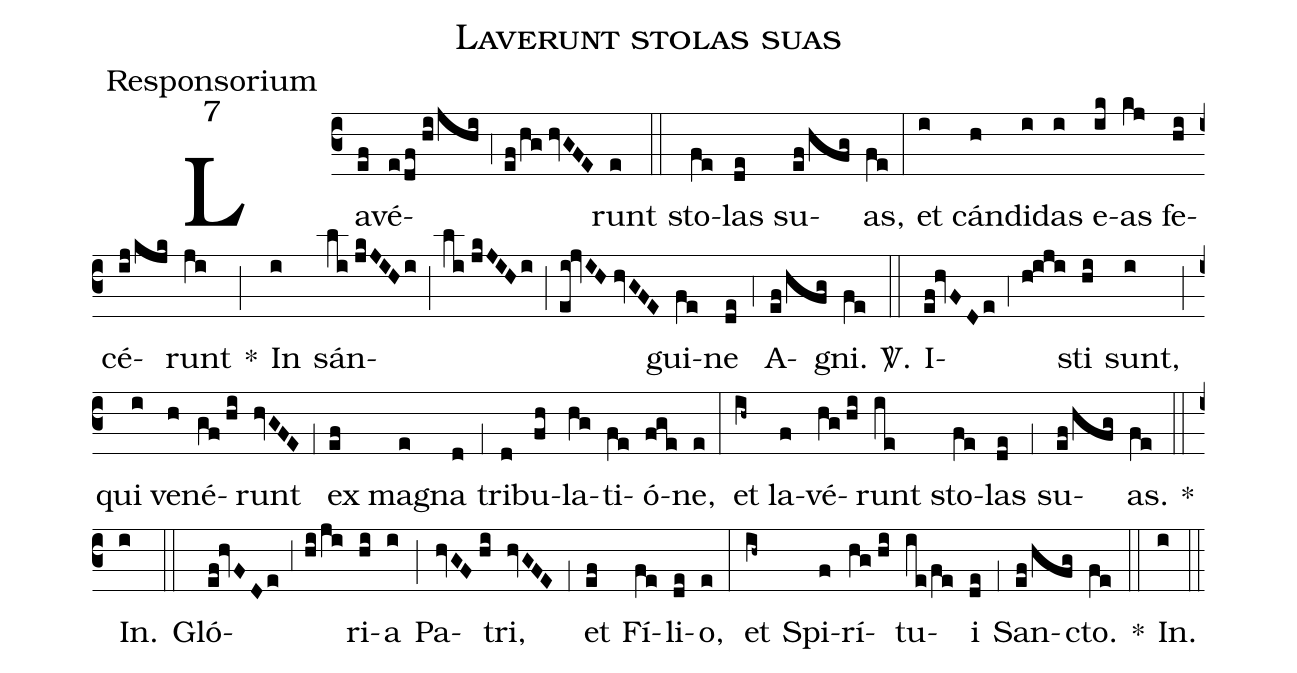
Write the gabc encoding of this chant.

name:Laverunt stolas suas;
office-part:Responsorium;
mode:7;
%%
(c3) La(ef)vé(e/df//hi/jhi;4ef/hg//hvGFE)runt(e) (::) sto(fe)las(de) su(ef/hfg)as,(fe) (:) et(i) cán(h)di(i)das(i) e(ik)as(kj) fe(hi)cé(ij/kjk)runt(ji) *(;) In(i) sán(li//jkJIHi;li//jkJIHi;ei!jvIH//hvGFE)gui(fe)ne(de) (;4) A(ef/hfg)gni.(fe) <sp>V/</sp>.(::) I(ef!hvFDe;4h!iji)sti(hi) sunt,(i) (;) qui(i) ve(h)né(gf//hi)runt(hvGFE) (;1) ex(ef) ma(e)gna(d) (;1) tri(d)bu(fh)la(hg)ti(fe)ó(fge)ne,(e) (:) et(ih~) la(f)vé(hg//hi)runt(ie) sto(fe)las(de) (;1) su(ef/hfg)as.(fe) *(::) In.(i) (::) Gló(ef!hvFDe;3hi/ji)ri(hi)a(i) (;) Pa(hvGF//hi)tri,(hvGFE) (;1) et(ef) Fí(fe)li(de)o,(e) (:) et(ih~) Spi(f)rí(hg//hi)tu(ie/fe)i(de) (;1) San(ef/hfg)cto.(fe) *(::) In.(i) (::)
